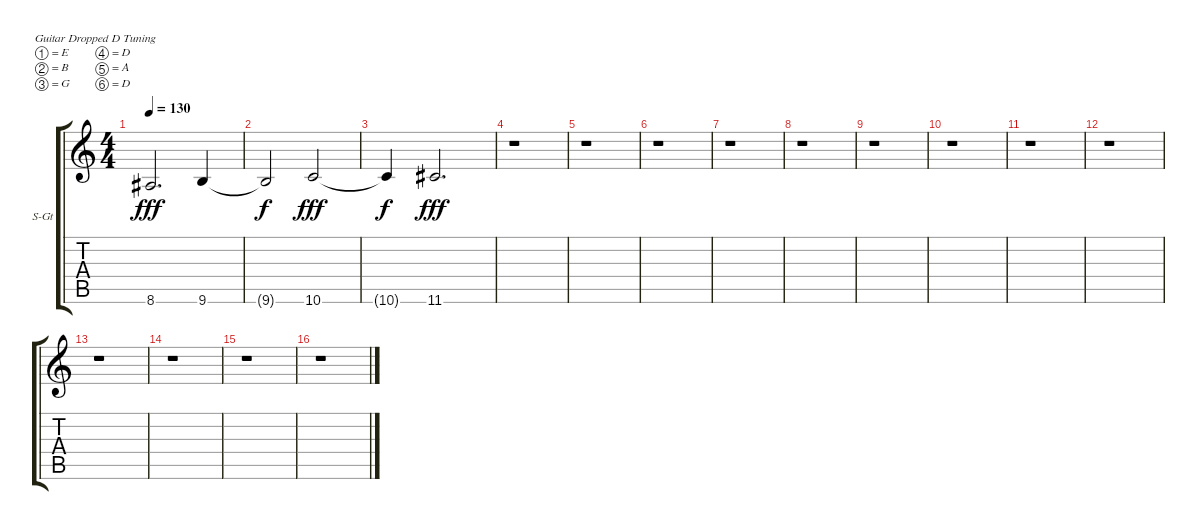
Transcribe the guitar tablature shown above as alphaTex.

\bracketExtendMode groupsimilarinstruments
\firstSystemTrackNameOrientation horizontal
\otherSystemsTrackNameOrientation horizontal
\track ("Backing Track" "S-Gt") {instrument cello}
\staff {score tabs}
\tuning (E4 B3 G3 D3 A2 D2)
\displaytranspose 12
\ts (4 4)
\tempo 130
\clef g2
\ks c
8.6.2{d dy fff} 9.6.4 |
9.6{t}.2{dy f} 10.6.2{dy fff} |
10.6{t}.4{dy f} 11.6.2{d dy fff} |
r.1 |
r.1 |
r.1 |
r.1 |
r.1 |
r.1 |
r.1 |
r.1 |
r.1 |
r.1 |
r.1 |
r.1 |
r.1
